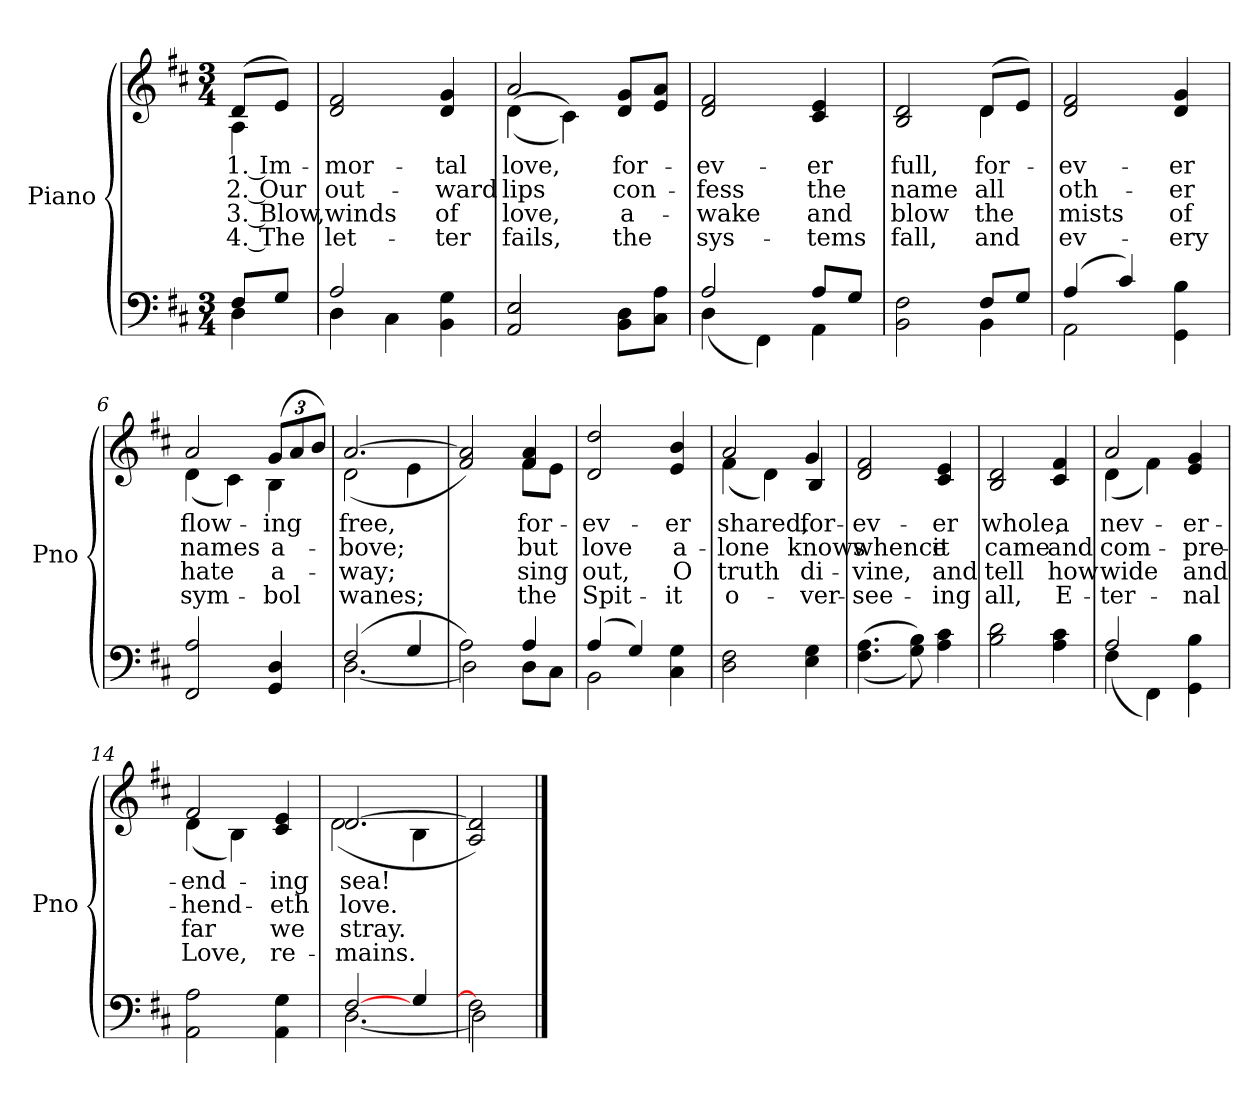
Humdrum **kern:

**kern	**kern	**text	**text	**text	**text
*part2	*part1	*part1	*part1	*part1	*part1
*staff2	*staff1	*staff1	*staff1	*staff1	*staff1
*I"Piano	*I"Piano	*	*	*	*
*I'Pno	*I'Pno	*	*	*	*
*clefF4	*clefG2	*	*	*	*
*k[f#c#]	*k[f#c#]	*	*	*	*
*M3/4	*M3/4	*	*	*	*
*MM120	*MM120	*	*	*	*
=	=	=	=	=	=
*^	*	*	*	*	*
!	!	!	!LO:LY:b	!LO:LY:b	!LO:LY:b	!LO:LY:b
*	*	*^	*	*	*	*
8F#/L	4D\	(8d/L	4A\	1. Im-	2. Our	3. Blow,	4. The
8G/J	.	8e/J)	.	.	.	.	.
*	*	*v	*v	*	*	*	*
=1	=1	=1	=1	=1	=1	=1
!	!	!	!LO:LY:b	!LO:LY:b	!LO:LY:b	!LO:LY:b
2A/	4D\	2d/ 2f#/	-mor-	out-	winds	let-
.	4C#\	.	.	.	.	.
!	!	!	!LO:LY:b	!LO:LY:b	!LO:LY:b	!LO:LY:b
4BB\ 4G\	4ryy	4d/ 4g/	-tal	-ward	of	-ter
=2	=2	=2	=2	=2	=2	=2
!	!	!	!LO:LY:b	!LO:LY:b	!LO:LY:b	!LO:LY:b
*v	*v	*^	*	*	*	*
2AA/ 2E/	2a/	(<(<4d\	love,	lips	love,	fails,
.	.	4c#\))	.	.	.	.
!	!	!	!LO:LY:b	!LO:LY:b	!LO:LY:b	!LO:LY:b
8BB\ 8D\L	8d/ 8g/L	4ryy	for-	con-	a-	the
8C#\ 8A\J	8e/ 8a/J	.	.	.	.	.
*	*v	*v	*	*	*	*
=3	=3	=3	=3	=3	=3
*^	*	*	*	*	*
!	!	!	!LO:LY:b	!LO:LY:b	!LO:LY:b	!LO:LY:b
2A/	(<4D\	2d/ 2f#/	-ev-	-fess	-wake	sys-
.	4FF#\)	.	.	.	.	.
!	!	!	!LO:LY:b	!LO:LY:b	!LO:LY:b	!LO:LY:b
8A/L	4AA\	4c#/ 4e/	-er	the	and	-tems
8G/J	.	.	.	.	.	.
=4	=4	=4	=4	=4	=4	=4
!	!	!	!LO:LY:b	!LO:LY:b	!LO:LY:b	!LO:LY:b
*	*	*^	*	*	*	*
2BB\ 2F#\	2ryy	2B/ 2d/	2ryy	full,	name	blow	fall,
!	!	!	!	!LO:LY:b	!LO:LY:b	!LO:LY:b	!LO:LY:b
4BB\	8F#/L	(8d/L	4d\	for-	all	the	and
.	8G/J	8e/J)	.	.	.	.	.
*	*	*v	*v	*	*	*	*
=5	=5	=5	=5	=5	=5	=5
!	!	!	!LO:LY:b	!LO:LY:b	!LO:LY:b	!LO:LY:b
(>4A/	2AA\	2d/ 2f#/	-ev-	oth-	mists	ev-
4c#/)	.	.	.	.	.	.
!	!	!	!LO:LY:b	!LO:LY:b	!LO:LY:b	!LO:LY:b
4ryy	4GG\ 4B\	4d/ 4g/	-er	-er	of	-ery
=6	=6	=6	=6	=6	=6	=6
!	!	!	!LO:LY:b	!LO:LY:b	!LO:LY:b	!LO:LY:b
*v	*v	*^	*	*	*	*
2FF#/ 2A/	2a/	(<4d\	flow-	names	hate	sym-
.	.	4c#\)	.	.	.	.
*	*Xbrackettup	*	*	*	*	*
!	!	!	!LO:LY:b	!LO:LY:b	!LO:LY:b	!LO:LY:b
4GG/ 4D/	(12g/L	4B\	-ing	a-	a-	-bol
.	12a/	.	.	.	.	.
.	12b/J)	.	.	.	.	.
!!LO:LB:g=z	!!
=7	=7	=7	=7	=7	=7	=7
*^	*	*	*	*	*	*
!	!	!	!	!LO:LY:b	!LO:LY:b	!LO:LY:b	!LO:LY:b
(>2F#/	[2.D\	[>2.a/	(<2d\	free,	-bove;	-way;	wanes;
4G/	.	.	4e\	.	.	.	.
=8	=8	=8	=8	=8	=8	=8	=8
2A\)	2D\]	2f#/ 2a/])	2ryy	.	.	.	.
!	!	!	!	!LO:LY:b	!LO:LY:b	!LO:LY:b	!LO:LY:b
8D\L	4A/	4f#/ 4a/	8f#\L	for-	but	sing	the
8C#\J	.	.	8e\J	.	.	.	.
=9	=9	=9	=9	=9	=9	=9	=9
!	!	!	!	!LO:LY:b	!LO:LY:b	!LO:LY:b	!LO:LY:b
*	*	*v	*v	*	*	*	*
(>4A/	2BB\	2d/ 2dd/	-ev-	love	out,	Spit-
4G/)	.	.	.	.	.	.
!	!	!	!LO:LY:b	!LO:LY:b	!LO:LY:b	!LO:LY:b
4ryy	4C#\ 4G\	4e/ 4b/	-er	a-	O	-it
=10	=10	=10	=10	=10	=10	=10
!	!	!	!LO:LY:b	!LO:LY:b	!LO:LY:b	!LO:LY:b
*v	*v	*^	*	*	*	*
2D\ 2F#\	2a/	(<4f#\	shared,	-lone	truth	o-
.	.	4d\)	.	.	.	.
!	!	!	!LO:LY:b	!LO:LY:b	!LO:LY:b	!LO:LY:b
4E\ 4G\	4g/	4B/	for-	knows	di-	-ver-
=11	=11	=11	=11	=11	=11	=11
!	!	!	!LO:LY:b	!LO:LY:b	!LO:LY:b	!LO:LY:b
*	*v	*v	*	*	*	*
(<(>4.F#\ 4.A\	2d/ 2f#/	-ev-	whence	-vine,	-see-
8G\ 8B\))	.	.	.	.	.
!	!	!LO:LY:b	!LO:LY:b	!LO:LY:b	!LO:LY:b
4A\ 4c#\	4c#/ 4e/	-er	it	and	-ing
=12	=12	=12	=12	=12	=12
!	!	!LO:LY:b	!LO:LY:b	!LO:LY:b	!LO:LY:b
2B\ 2d\	2B/ 2d/	whole,	came	tell	all,
!	!	!LO:LY:b	!LO:LY:b	!LO:LY:b	!LO:LY:b
4A\ 4c#\	4c#/ 4f#/	a	and	how	E-
!!LO:LB:g=z
=13	=13	=13	=13	=13	=13
*^	*	*	*	*	*
!	!	!	!LO:LY:b	!LO:LY:b	!LO:LY:b	!LO:LY:b
*	*	*^	*	*	*	*
2A/	(<4F#\	2a/	(<4d\	nev-	com-	wide	-ter-
.	4FF#\)	.	4f#\)	.	.	.	.
!	!	!	!	!LO:LY:b	!LO:LY:b	!LO:LY:b	!LO:LY:b
4GG\ 4B\	4ryy	4e/ 4g/	4ryy	-er-	-pre-	and	-nal
=14	=14	=14	=14	=14	=14	=14	=14
!	!	!	!	!LO:LY:b	!LO:LY:b	!LO:LY:b	!LO:LY:b
*v	*v	*	*	*	*	*	*
2AA\ 2A\	2f#/	(<4d\	-end-	-hend-	far	Love,
.	.	4B\)	.	.	.	.
!	!	!	!LO:LY:b	!LO:LY:b	!LO:LY:b	!LO:LY:b
4AA\ 4G\	4c#/ 4e/	4ryy	-ing	-eth	we	re-
=15	=15	=15	=15	=15	=15	=15
*^	*	*	*	*	*	*
!	!	!	!	!LO:LY:b	!LO:LY:b	!LO:LY:b	!LO:LY:b
[>2F#/	[<2.D\	[>2.d/	(<2d\	sea!	love.	stray.	-mains.
4G/	.	.	4B\	.	.	.	.
*	*	*v	*v	*	*	*	*
=16	=16	=16	=16	=16	=16	=16
2F#\]	2D\]	2A/ 2d/])	.	.	.	.
*v	*v	*	*	*	*	*
==	==	==	==	==	==
*-	*-	*-	*-	*-	*-
